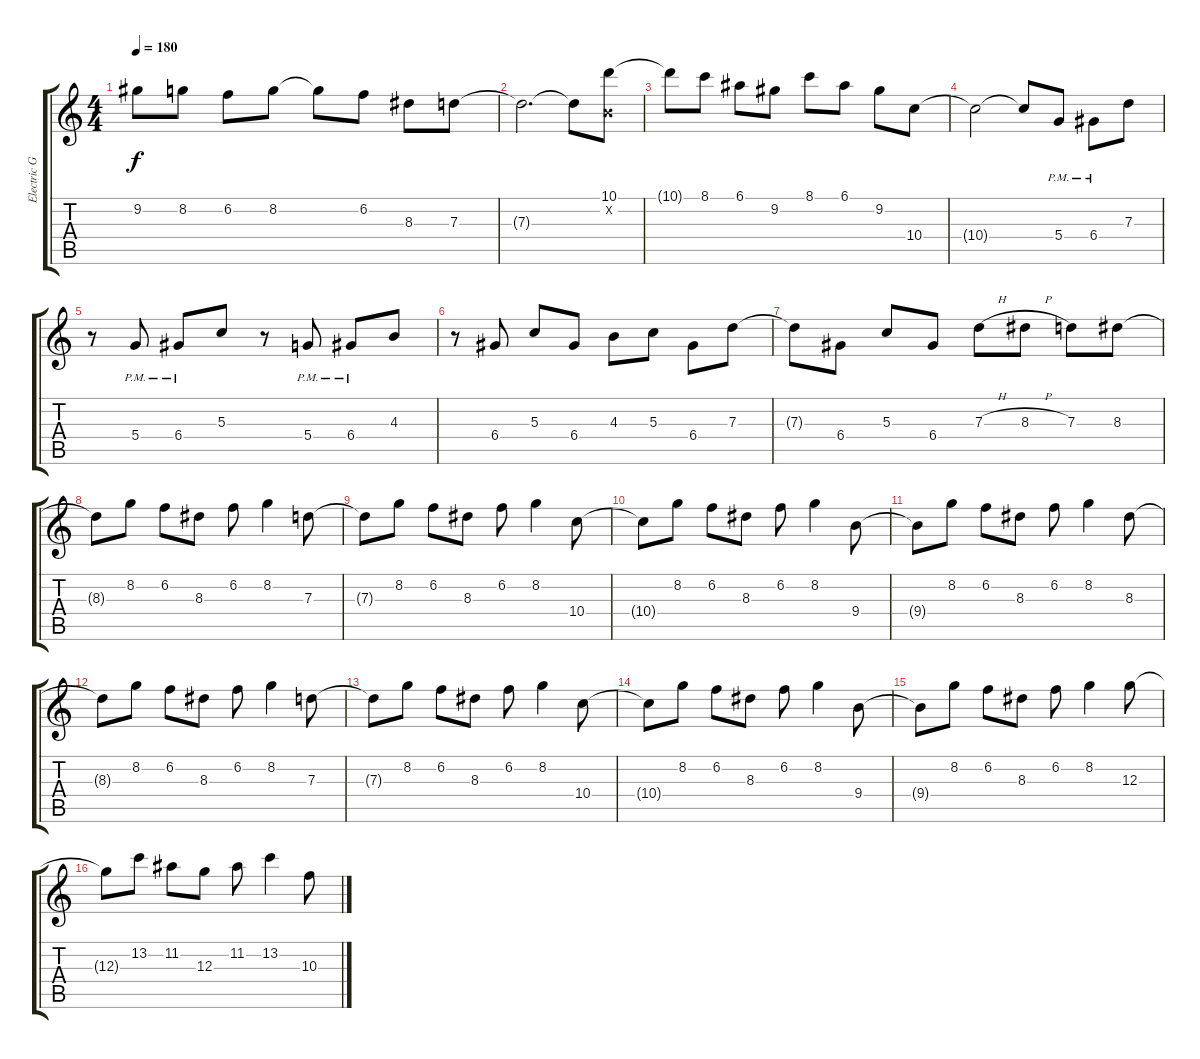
\track ("Electric Guitar (Pitrelli)" "Electric G") {instrument distortionguitar}
\staff {score tabs}
\tuning (E4 B3 G3 D3 A2 E2) {hide}
\ts (4 4)
\tempo 180
\clef g2
\ks c
9.2{t}.8{dy f} 8.2.8 6.2.8 8.2.8 8.2{t}.8 6.2.8 8.3.8 7.3.8 |
7.3{t}.2{d} 7.3{t}.8 (10.1 0.2{x}).8 |
10.1{t}.8 8.1.8 6.1.8 9.2.8 8.1.8 6.1.8 9.2.8 10.4.8 |
10.4{t}.2 10.4{t}.8 5.4{pm}.8 6.4{pm}.8 7.3.8 |
r.8 5.4{pm}.8 6.4{pm}.8 5.3.8 r.8 5.4{pm}.8 6.4{pm}.8 4.3.8 |
r.8 6.4.8 5.3.8 6.4.8 4.3.8 5.3.8 6.4.8 7.3.8 |
7.3{t}.8 6.4.8 5.3.8 6.4.8 7.3{h}.8 8.3{h}.8 7.3.8 8.3.8 |
8.3{t}.8 8.2.8 6.2.8 8.3.8 6.2.8 8.2.4 7.3.8 |
7.3{t}.8 8.2.8 6.2.8 8.3.8 6.2.8 8.2.4 10.4.8 |
10.4{t}.8 8.2.8 6.2.8 8.3.8 6.2.8 8.2.4 9.4.8 |
9.4{t}.8 8.2.8 6.2.8 8.3.8 6.2.8 8.2.4 8.3.8 |
8.3{t}.8 8.2.8 6.2.8 8.3.8 6.2.8 8.2.4 7.3.8 |
7.3{t}.8 8.2.8 6.2.8 8.3.8 6.2.8 8.2.4 10.4.8 |
10.4{t}.8 8.2.8 6.2.8 8.3.8 6.2.8 8.2.4 9.4.8 |
9.4{t}.8 8.2.8 6.2.8 8.3.8 6.2.8 8.2.4 12.3.8 |
12.3{t}.8 13.2.8 11.2.8 12.3.8 11.2.8 13.2.4 10.3.8
